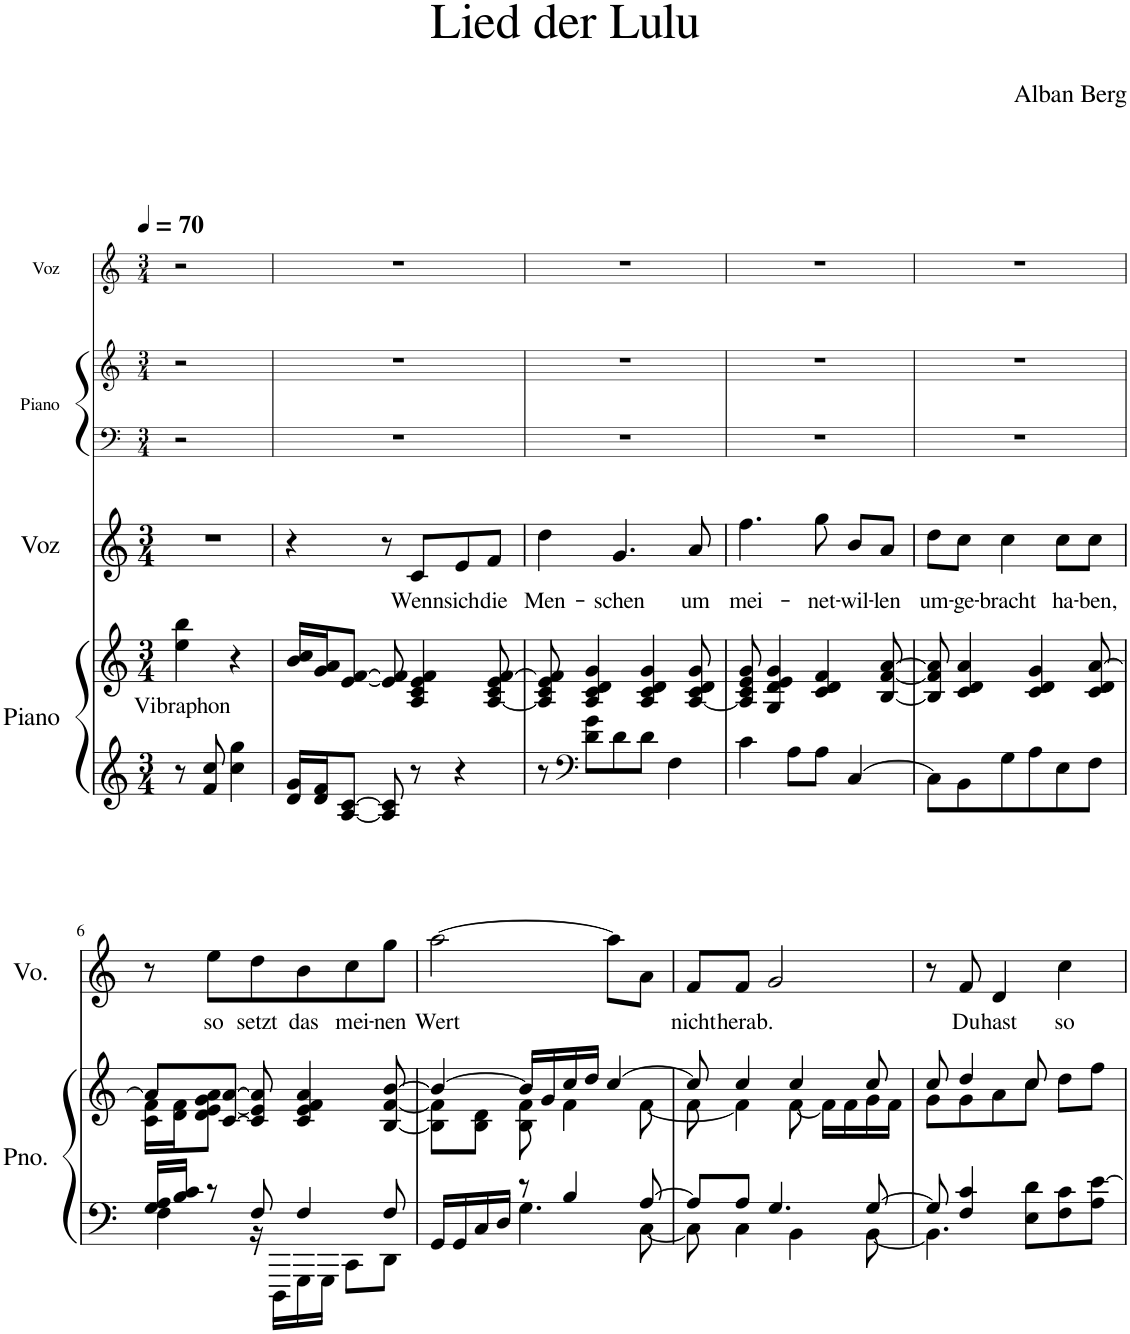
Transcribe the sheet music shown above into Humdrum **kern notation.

**kern	**kern	**text	**kern	**text	**kern	**kern	**kern
*part4	*part4	*part4	*part3	*part3	*part2	*part2	*part1
*staff6	*staff5	*staff5	*staff4	*staff4	*staff3	*staff2	*staff1
*I"Piano	*	*	*I"Voz	*	*I"Piano	*	*I"Voz
*I'Pno.	*	*	*I'Vo.	*	*I'Pno.	*	*I'Vo.
*	*	*	*	*	*stria5	*stria5	*stria5
*clefG2	*clefG2	*	*clefG2	*	*clefF4	*clefG2	*clefG2
*k[]	*k[]	*	*k[]	*	*k[]	*k[]	*k[]
*M3/4	*M3/4	*	*M3/4	*	*M3/4	*M3/4	*M3/4
*MM70	*MM70	*	*MM70	*	*MM70	*MM70	*MM70
=1	=1	=1	=1	=1	=1	=1	=1
!	!	!LO:LY:b	!	!	!	!	!
8r	4ee\ 4bb\	Vibraphon	2.r	.	2r	2r	2r
8f/ 8cc/	.	.	.	.	.	.	.
4cc\ 4gg\	4r	.	.	.	.	.	.
4ryy	4ryy	.	.	.	4ryy	4ryy	4ryy
=2	=2	=2	=2	=2	=2	=2	=2
16d/ 16g/LL	16b/ 16cc/LL	.	4r	.	2.r	2.r	2.r
16d/ 16f/J	16g/ 16a/J	.	.	.	.	.	.
[8A/ [8c/J	[8e/ [8f/J	.	.	.	.	.	.
8A/] 8c/]	8e/] 8f/]	.	8r	.	.	.	.
!	!	!	!	!LO:LY:b	!	!	!
8r	4A/ 4c/ 4e/ 4f/	.	8c/L	Wenn	.	.	.
!	!	!	!	!LO:LY:b	!	!	!
4r	.	.	8e/	sich	.	.	.
!	!	!	!	!LO:LY:b	!	!	!
.	[8A/ 8c/ 8e/ [8f/	.	8f/J	die	.	.	.
=3	=3	=3	=3	=3	=3	=3	=3
!	!	!	!	!LO:LY:b	!	!	!
8r	8A/] 8c/ 8e/ 8f/]	.	4dd\	Men-	2.r	2.r	2.r
*clefF4	*	*	*	*	*	*	*
8d\ 8g\L	4A/ 4c/ 4d/ 4g/	.	.	.	.	.	.
!	!	!	!	!LO:LY:b	!	!	!
8d\	.	.	4.g/	-schen	.	.	.
8d\J	4A/ 4c/ 4d/ 4g/	.	.	.	.	.	.
4F\	.	.	.	.	.	.	.
!	!	!	!	!LO:LY:b	!	!	!
.	[8A/ 8c/ 8d/ 8g/	.	8a/	um	.	.	.
=4	=4	=4	=4	=4	=4	=4	=4
!	!	!	!	!LO:LY:b	!	!	!
4c\	8A/] 8c/ 8e/ 8g/	.	4.ff\	mei-	2.r	2.r	2.r
.	4G/ 4d/ 4e/ 4g/	.	.	.	.	.	.
8A\L	.	.	.	.	.	.	.
!	!	!	!	!LO:LY:b	!	!	!
8A\J	4c/ 4d/ 4f/	.	8gg\	-net-	.	.	.
!	!	!	!	!LO:LY:b	!	!	!
[4C/	.	.	8b/L	-wil-	.	.	.
!	!	!	!	!LO:LY:b	!	!	!
.	[8B/ [8f/ [8a/	.	8a/J	-len	.	.	.
=5	=5	=5	=5	=5	=5	=5	=5
!	!	!	!	!LO:LY:b	!	!	!
8C\L]	8B/] 8f/] 8a/]	.	8dd\L	um-	2.r	2.r	2.r
!	!	!	!	!LO:LY:b	!	!	!
8BB\	4c/ 4d/ 4a/	.	8cc\J	-ge-	.	.	.
!	!	!	!	!LO:LY:b	!	!	!
8G\	.	.	4cc\	-bracht	.	.	.
8A\	4c/ 4d/ 4g/	.	.	.	.	.	.
!	!	!	!	!LO:LY:b	!	!	!
8E\	.	.	8cc\L	ha-	.	.	.
!	!	!	!	!LO:LY:b	!	!	!
8F\J	8c/ 8d/ [8a/	.	8cc\J	-ben,	.	.	.
!!LO:LB:g=z
=6	=6	=6	=6	=6	=6	=6	=6
*^	*^	*	*	*	*	*	*
16G/ 16A/LL	4F\	8a/L]	16c\ 16f\LL	.	8r	.	2.r	2.r	2.r
16B/ 16c/JJ	.	.	16d\ 16f\J	.	.	.	.	.	.
!	!	!	!	!	!	!LO:LY:b	!	!	!
8r	.	[8c/ [8a/J	8d\ [8e\ 8g\ 8a\J	.	8ee\L	so	.	.	.
!	!	!	!	!	!	!LO:LY:b	!	!	!
8F/	16r	8c/] 8e/] 8a/]	2ryy	.	8dd\	setzt	.	.	.
.	16DDD\LL	.	.	.	.	.	.	.	.
!	!	!	!	!	!	!LO:LY:b	!	!	!
4F/	16GGG\	4c/ 4e/ 4f/ 4a/	.	.	8b\	das	.	.	.
.	16GGG\JJ	.	.	.	.	.	.	.	.
!	!	!	!	!	!	!LO:LY:b	!	!	!
.	8CC\L	.	.	.	8cc\	mei-	.	.	.
!	!	!	!	!	!	!LO:LY:b	!	!	!
8F/	8DD\J	[8B/ [8f/ [8b/	.	.	8gg\J	-nen	.	.	.
=7	=7	=7	=7	=7	=7	=7	=7	=7	=7
*	*	*	*^	*	*	*	*	*	*
!	!	!	!	!	!	!	!LO:LY:b	!	!	!
16GG/LL	4ryy	4b/_	8B\] 8f\]L	8ryy	.	[2aa\	Wert	2.r	2.r	2.r
16GG/	.	.	.	.	.	.	.	.	.	.
*	*	*	*v	*v	*	*	*	*	*	*
16C/	.	.	8B\ 8d\J	.	.	.	.	.	.
16D/JJ	.	.	.	.	.	.	.	.	.
8r	4.G\	16b/LL]	8B\ 8f\	.	.	.	.	.	.
.	.	16g/	.	.	.	.	.	.	.
4B/	.	16cc/	4f\	.	.	.	.	.	.
.	.	16dd/JJ	.	.	.	.	.	.	.
.	.	[4cc/	.	.	8aa\L]	.	.	.	.
*	*	*	*^	*	*	*	*	*	*
[8A/	[8C\	.	8ryy	[8f\	.	8a\J	.	.	.	.
=8	=8	=8	=8	=8	=8	=8	=8	=8	=8	=8
!	!	!	!	!	!	!	!LO:LY:b	!	!	!
*	*	*	*v	*v	*	*	*	*	*	*
8A/L]	8C\]	8cc/]	8f\	.	8f/L	nicht	2.r	2.r	2.r
!	!	!	!	!	!	!LO:LY:b	!	!	!
8A/J	4C\	4cc/	4f\]	.	8f/J	herab.	.	.	.
4.G/	.	.	.	.	2g/	.	.	.	.
.	4BB\	4cc/	[8f\	.	.	.	.	.	.
.	.	.	16f\LL]	.	.	.	.	.	.
.	.	.	16f\	.	.	.	.	.	.
[8G/	[8BB\	8cc/	16g\	.	.	.	.	.	.
.	.	.	16f\JJ	.	.	.	.	.	.
=9	=9	=9	=9	=9	=9	=9	=9	=9	=9
8G/]	4.BB\]	8cc/	8g\L	.	8r	.	2.r	2.r	2.r
!	!	!	!	!	!	!LO:LY:b	!	!	!
4F/ 4c/	.	4dd/	8g\	.	8f/	Du	.	.	.
!	!	!	!	!	!	!LO:LY:b	!	!	!
.	.	.	8a\	.	4d/	hast	.	.	.
8E\ 8d\L	4.ryy	8cc/	8cc\J	.	.	.	.	.	.
!	!	!	!	!	!	!LO:LY:b	!	!	!
8F\ 8c\	.	8dd\L	4ryy	.	4cc\	so	.	.	.
8A\ [8e\J	.	8ff\J	.	.	.	.	.	.	.
*v	*v	*	*	*	*	*	*	*	*
*	*v	*v	*	*	*	*	*	*
=	=	=	=	=	=	=	=
*-	*-	*-	*-	*-	*-	*-	*-
